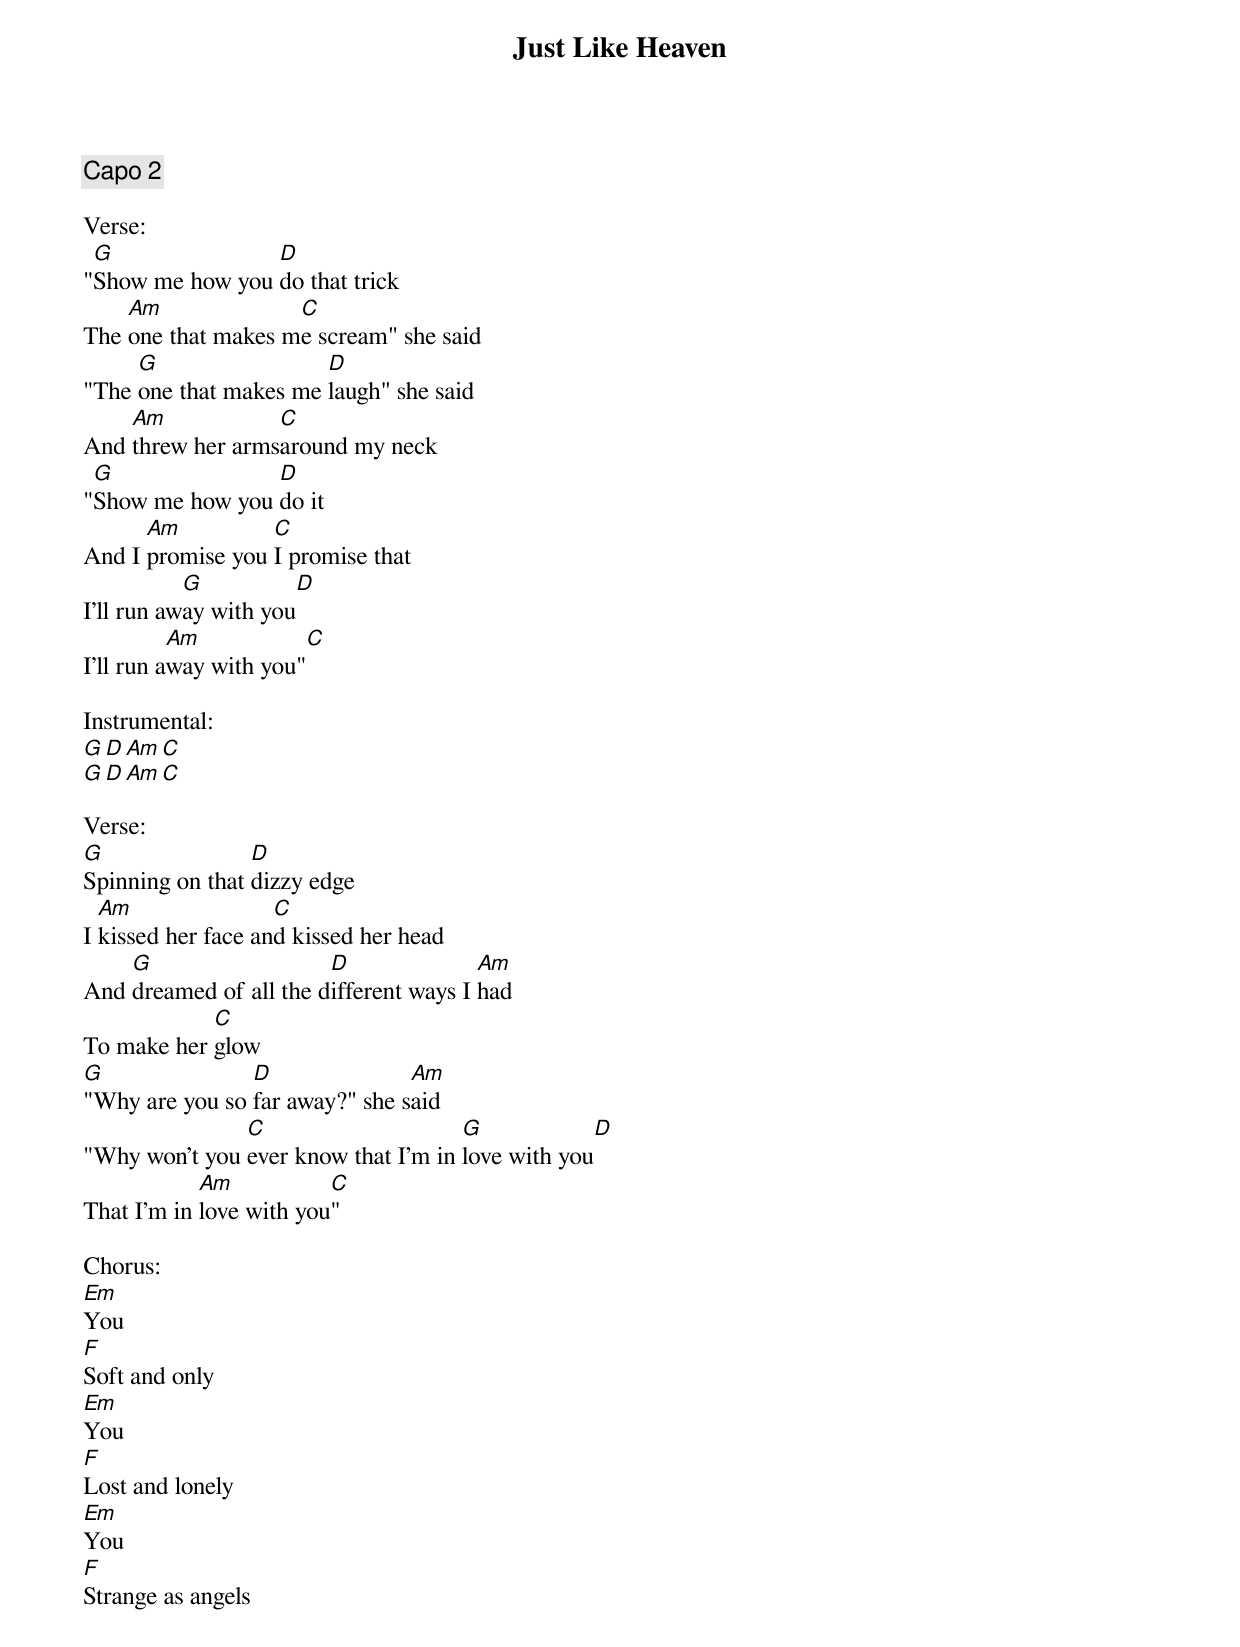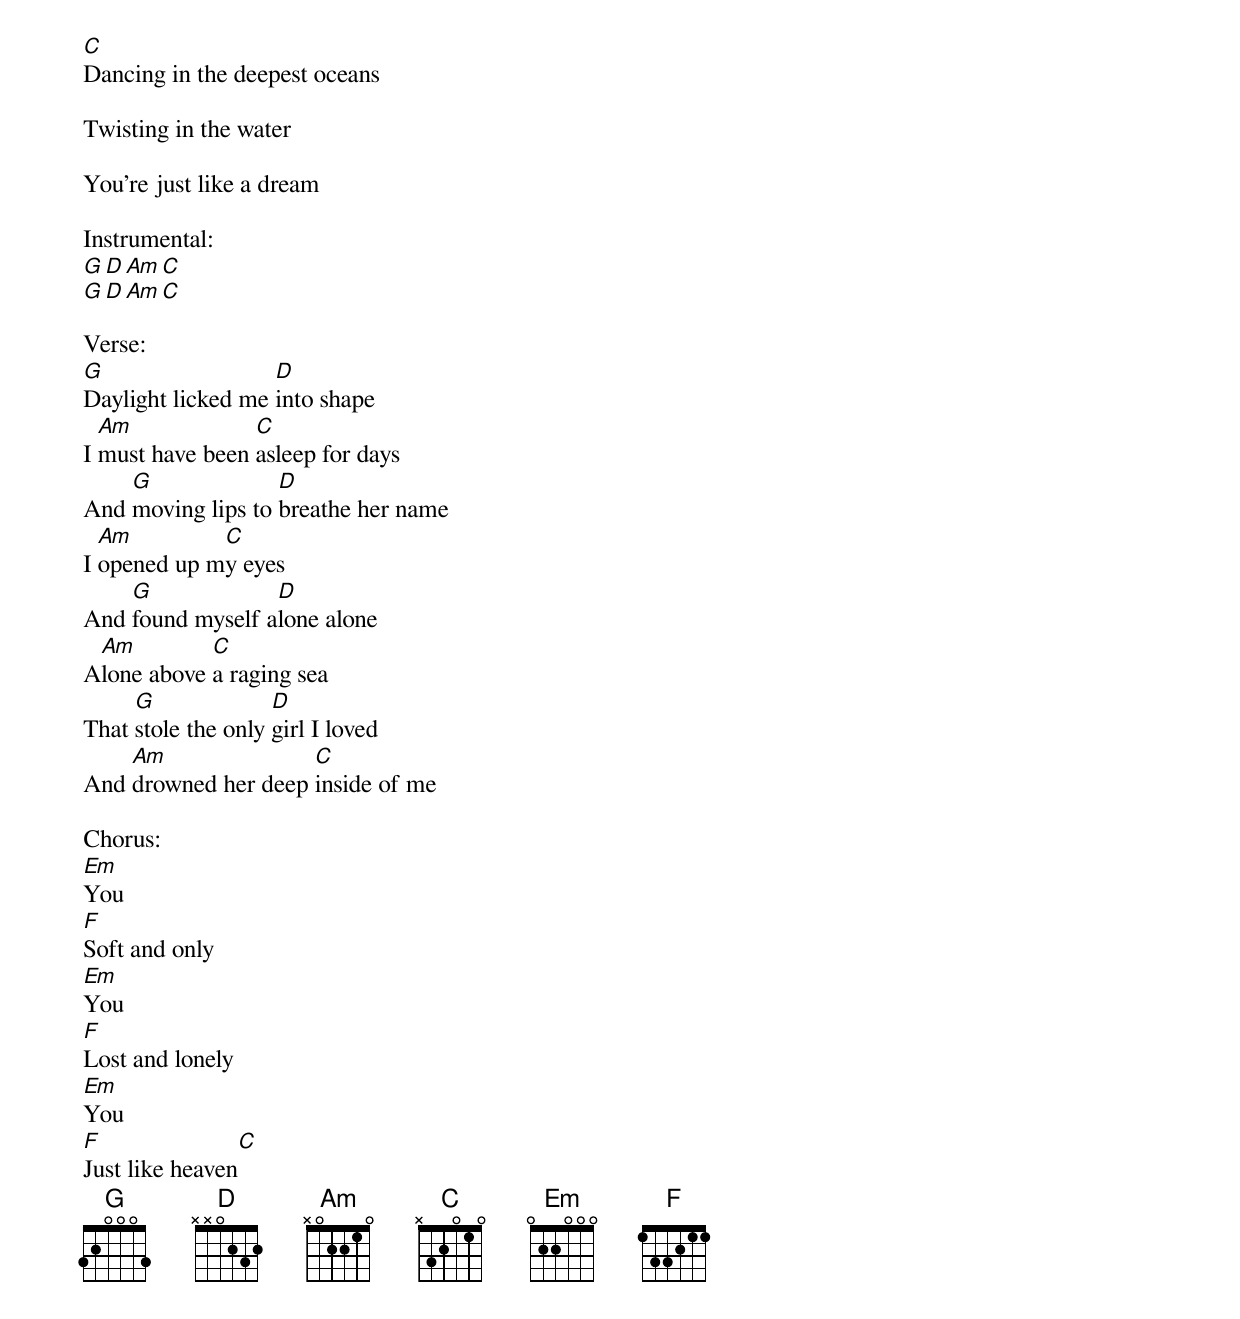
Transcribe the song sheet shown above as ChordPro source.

{title:Just Like Heaven}
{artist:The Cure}
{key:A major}
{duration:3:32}
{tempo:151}
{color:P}

{comment: Capo 2}

Verse:
"[G]Show me how you [D]do that trick
The [Am]one that makes m[C]e scream" she said
"The [G]one that makes me [D]laugh" she said
And [Am]threw her arms[C]around my neck
"[G]Show me how you [D]do it
And I [Am]promise you [C]I promise that
I'll run aw[G]ay with you[D]
I'll run a[Am]way with you"[C]

Instrumental:
[G][D][Am][C]
[G][D][Am][C]

Verse:
[G]Spinning on that [D]dizzy edge
I [Am]kissed her face an[C]d kissed her head
And [G]dreamed of all the d[D]ifferent ways I [Am]had
To make her [C]glow
[G]"Why are you so [D]far away?" she s[Am]aid
"Why won't you [C]ever know that I'm in [G]love with you[D]
That I'm in [Am]love with you[C]"

Chorus:
[Em]You
[F]Soft and only
[Em]You
[F]Lost and lonely
[Em]You
[F]Strange as angels
[C]Dancing in the deepest oceans

Twisting in the water

You're just like a dream

Instrumental:
[G][D][Am][C]
[G][D][Am][C]

Verse:
[G]Daylight licked me [D]into shape
I [Am]must have been [C]asleep for days
And [G]moving lips to [D]breathe her name
I [Am]opened up m[C]y eyes
And [G]found myself a[D]lone alone
A[Am]lone above [C]a raging sea
That [G]stole the only [D]girl I loved
And [Am]drowned her deep [C]inside of me

Chorus:
[Em]You
[F]Soft and only
[Em]You
[F]Lost and lonely
[Em]You
[F]Just like heaven[C]
